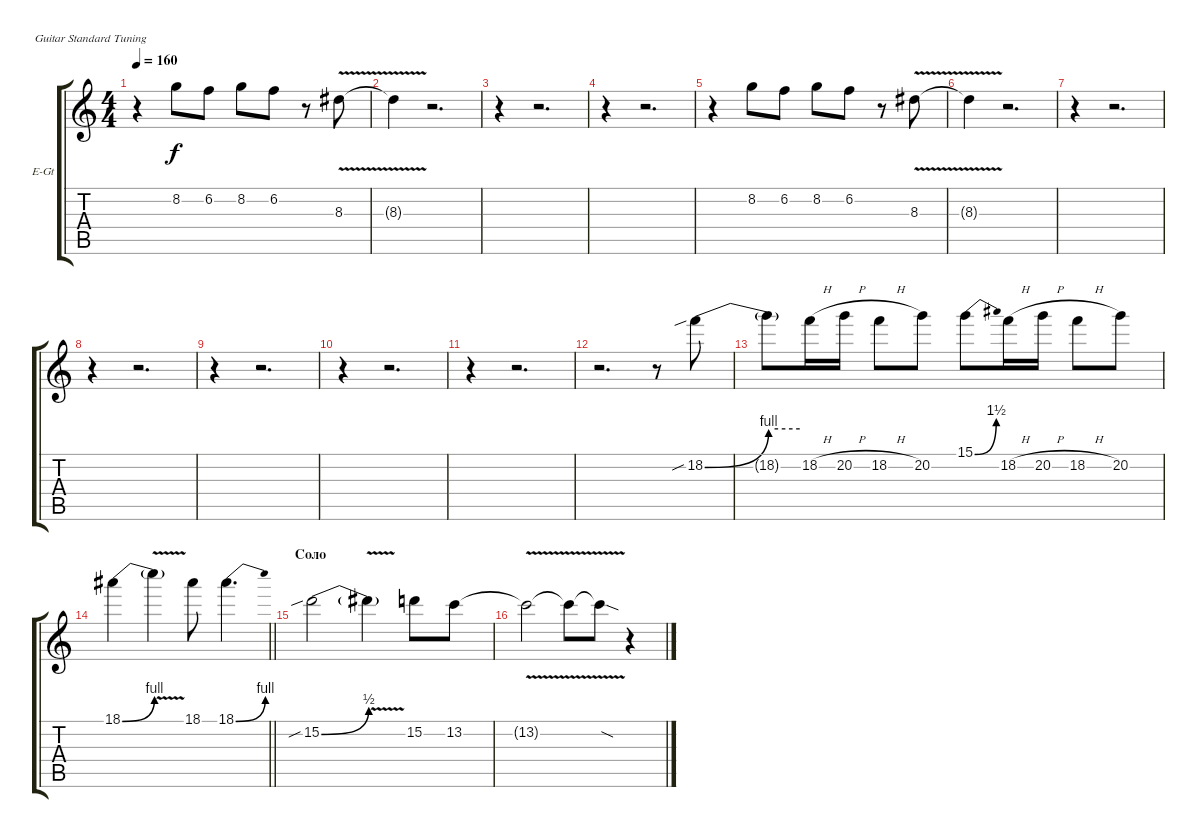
\bracketExtendMode groupsimilarinstruments
\firstSystemTrackNameOrientation horizontal
\otherSystemsTrackNameOrientation horizontal
\track ("Гитара I" "E-Gt") {instrument distortionguitar}
\staff {score tabs}
\tuning (E4 B3 G3 D3 A2 E2)
\ts (4 4)
\tempo 160
\clef g2
\ks c
r.4{dy f} 8.2.8 6.2.8 8.2.8 6.2.8 r.8 8.3{v}.8 |
8.3{v t}.4 r.2{d} |
r.4 r.2{d} |
r.4 r.2{d} |
r.4 8.2.8 6.2.8 8.2.8 6.2.8 r.8 8.3{v}.8 |
8.3{v t}.4 r.2{d} |
r.4 r.2{d} |
r.4 r.2{d} |
r.4 r.2{d} |
r.4 r.2{d} |
r.4 r.2{d} |
r.2{d} r.8 18.2{be (bend 0 0 15 4) sib}.8 |
18.2{be (hold 0 4 60 4) t}.8 18.2{h}.16 20.2{h}.16 18.2{h}.8 20.2.8 15.1{be (bend 14.399999999999999 0 31.799999999999997 6)}.8 18.2{h}.16 20.2{h}.16 18.2{h}.8 20.2.8 |
\barLineRight lightlight
18.1{be (bend 0 0 15 4)}.4 18.1{v t}.4 18.1.8 18.1{be (bend 0 0 9.6 4)}.4{d} |
\section ("" "Соло")
15.2{be (bend 0 0 15 2) sib}.2 15.2{v t}.4 15.2.8 13.2.8 |
13.2{v t}.2 13.2{v t}.8 13.2{v sod t}.8 r.4
